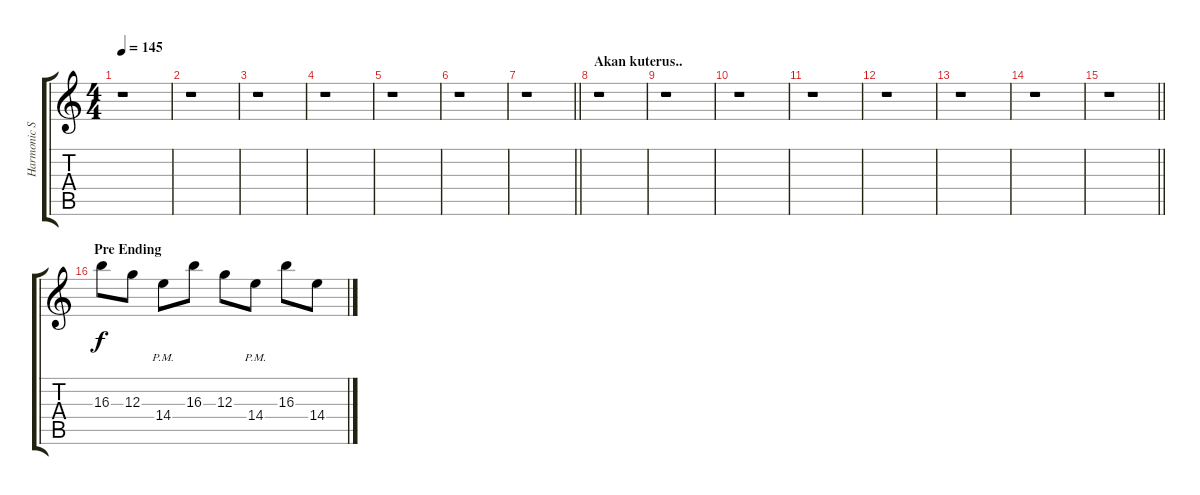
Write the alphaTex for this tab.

\track ("Harmonic Solo" "Harmonic S") {instrument distortionguitar}
\staff {score tabs}
\tuning (E4 B3 G3 D3 A2 E2) {hide}
\ts (4 4)
\tempo 145
\clef g2
\ks c
r.1{dy f} |
r.1 |
r.1 |
r.1 |
r.1 |
r.1 |
\barLineRight lightlight
r.1 |
\section ("" "Akan kuterus..")
r.1 |
r.1 |
r.1 |
r.1 |
r.1 |
r.1 |
r.1 |
\barLineRight lightlight
r.1 |
\section ("" "Pre Ending")
16.3.8 12.3.8 14.4{pm}.8 16.3.8 12.3.8 14.4{pm}.8 16.3.8 14.4.8
